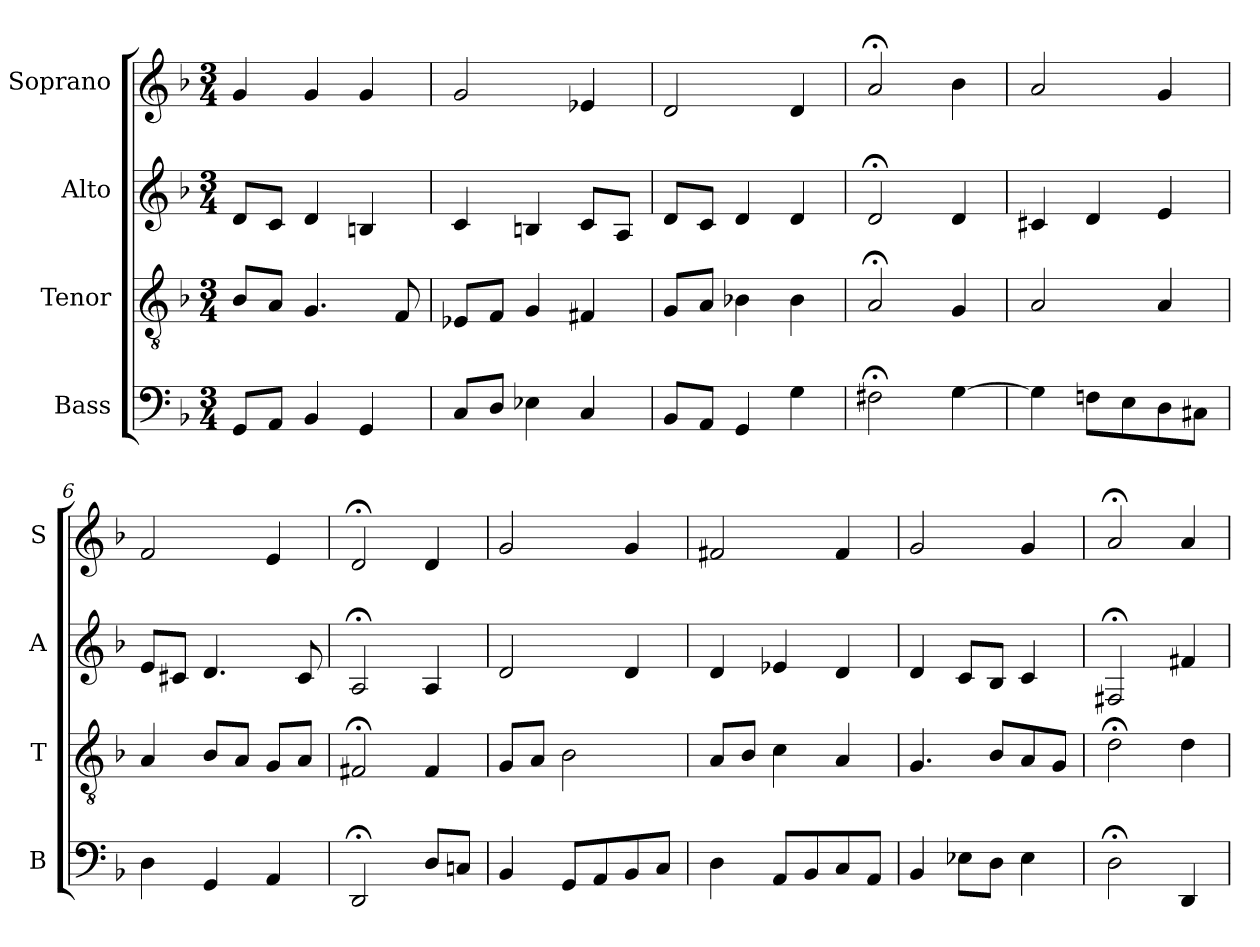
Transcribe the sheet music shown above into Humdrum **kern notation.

**kern	**kern	**kern	**kern
*part4	*part3	*part2	*part1
*staff4	*staff3	*staff2	*staff1
*I"Bass	*I"Tenor	*I"Alto	*I"Soprano
*I'B	*I'T	*I'A	*I'S
*clefF4	*clefGv2	*clefG2	*clefG2
*k[b-]	*k[b-]	*k[b-]	*k[b-]
*G:dor	*G:dor	*G:dor	*G:dor
*M3/4	*M3/4	*M3/4	*M3/4
*MM100	*MM100	*MM100	*MM100
=1	=1	=1	=1
8GGL	8B-L	8dL	4g
8AAJ	8AJ	8cJ	.
4BB-	4.G	4d	4g
4GG	.	4Bn	4g
.	8F	.	.
=2	=2	=2	=2
8CL	8E-XL	4c	2g
8DJ	8FJ	.	.
4E-X	4G	4Bn	.
4C	4F#X	8cL	4e-X
.	.	8AJ	.
=3	=3	=3	=3
8BB-L	8GL	8dL	2d
8AAJ	8AJ	8cJ	.
4GG	4B-X	4d	.
4G	4B-	4d	4d
=4	=4	=4	=4
2F#X;<	2A;<	2d;<	2a;<
[4G	4G	4d	4b-
=5	=5	=5	=5
4G]	2A	4c#X	2a
8FnL	.	4d	.
8E	.	.	.
8D	4A	4e	4g
8C#XJ	.	.	.
=6	=6	=6	=6
4D	4A	8eL	2f
.	.	8c#XJ	.
4GG	8B-L	4.d	.
.	8AJ	.	.
4AA	8GL	.	4e
.	8AJ	8c#	.
=7	=7	=7	=7
2DD;<	2F#X;<	2A;<	2d;<
8DL	4F#	4A	4d
8CnJ	.	.	.
=8	=8	=8	=8
4BB-	8GL	2d	2g
.	8AJ	.	.
8GGL	2B-	.	.
8AA	.	.	.
8BB-	.	4d	4g
8CJ	.	.	.
=9	=9	=9	=9
4D	8AL	4d	2f#X
.	8B-J	.	.
8AAL	4c	4e-X	.
8BB-	.	.	.
8C	4A	4d	4f#
8AAJ	.	.	.
=10	=10	=10	=10
4BB-	4.G	4d	2g
8E-XL	.	8cL	.
8DJ	8B-L	8B-J	.
4E-	8A	4c	4g
.	8GJ	.	.
=11	=11	=11	=11
2D;<	2d;<	2F#X;<	2a;<
4DD	4d	4f#X	4a
=	=	=	=
*-	*-	*-	*-
